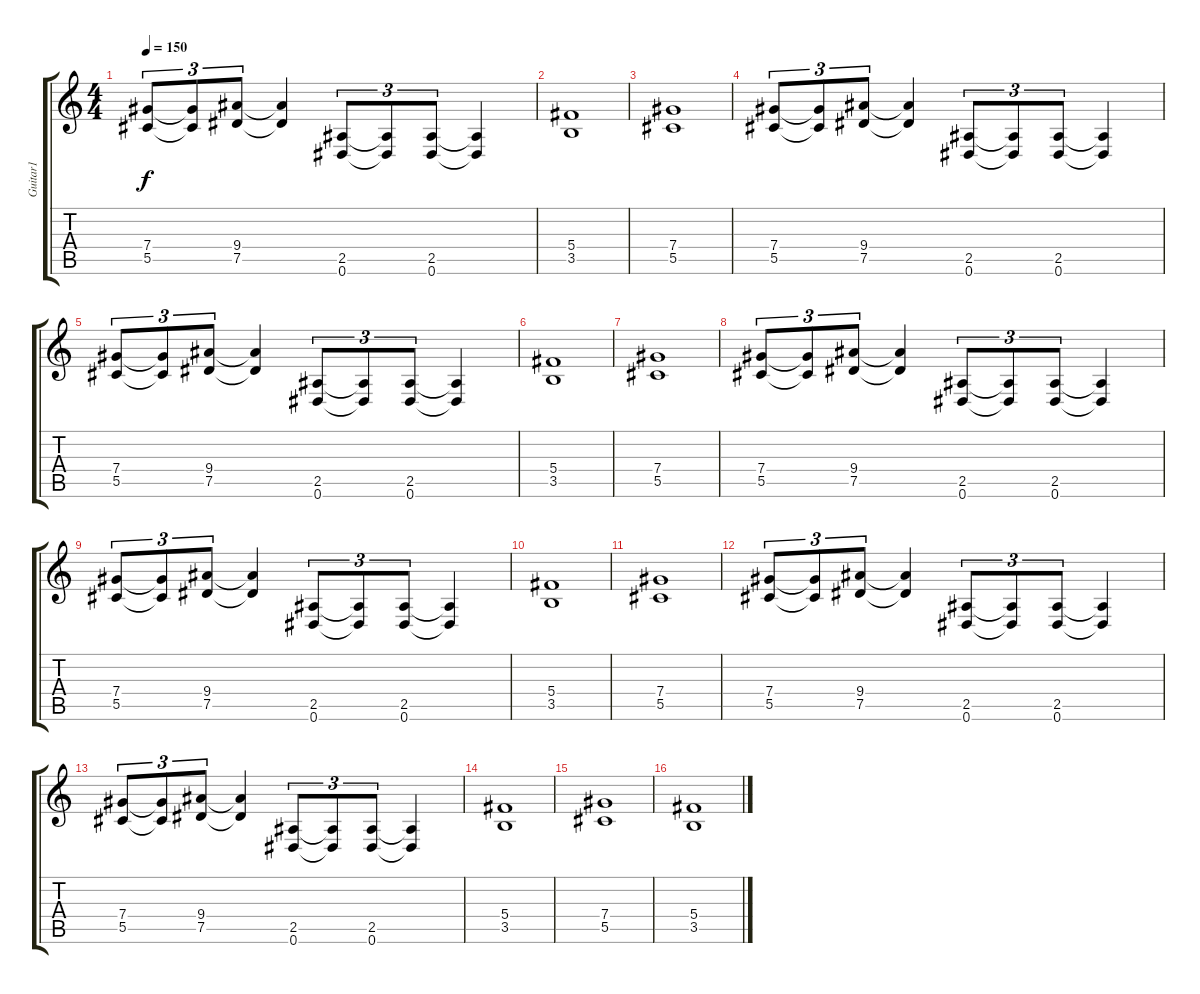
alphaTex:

\track ("Guitar1" "Guitar1") {instrument distortionguitar}
\staff {score tabs}
\tuning (Eb4 Bb3 Gb3 Db3 Ab2 Eb2) {hide}
\ts (4 4)
\tempo 150
\clef g2
\ks c
(7.4 5.5).8{tu (3 2) dy f} (7.4{t} 5.5{t}).8{tu (3 2)} (9.4 7.5).8{tu (3 2)} (9.4{t} 7.5{t}).4 (2.5 0.6).8{tu (3 2)} (2.5{t} 0.6{t}).8{tu (3 2)} (2.5 0.6).8{tu (3 2)} (2.5{t} 0.6{t}).4 |
(5.4 3.5).1 |
(7.4 5.5).1 |
(7.4 5.5).8{tu (3 2)} (7.4{t} 5.5{t}).8{tu (3 2)} (9.4 7.5).8{tu (3 2)} (9.4{t} 7.5{t}).4 (2.5 0.6).8{tu (3 2)} (2.5{t} 0.6{t}).8{tu (3 2)} (2.5 0.6).8{tu (3 2)} (2.5{t} 0.6{t}).4 |
(7.4 5.5).8{tu (3 2)} (7.4{t} 5.5{t}).8{tu (3 2)} (9.4 7.5).8{tu (3 2)} (9.4{t} 7.5{t}).4 (2.5 0.6).8{tu (3 2)} (2.5{t} 0.6{t}).8{tu (3 2)} (2.5 0.6).8{tu (3 2)} (2.5{t} 0.6{t}).4 |
(5.4 3.5).1 |
(7.4 5.5).1 |
(7.4 5.5).8{tu (3 2)} (7.4{t} 5.5{t}).8{tu (3 2)} (9.4 7.5).8{tu (3 2)} (9.4{t} 7.5{t}).4 (2.5 0.6).8{tu (3 2)} (2.5{t} 0.6{t}).8{tu (3 2)} (2.5 0.6).8{tu (3 2)} (2.5{t} 0.6{t}).4 |
(7.4 5.5).8{tu (3 2)} (7.4{t} 5.5{t}).8{tu (3 2)} (9.4 7.5).8{tu (3 2)} (9.4{t} 7.5{t}).4 (2.5 0.6).8{tu (3 2)} (2.5{t} 0.6{t}).8{tu (3 2)} (2.5 0.6).8{tu (3 2)} (2.5{t} 0.6{t}).4 |
(5.4 3.5).1 |
(7.4 5.5).1 |
(7.4 5.5).8{tu (3 2)} (7.4{t} 5.5{t}).8{tu (3 2)} (9.4 7.5).8{tu (3 2)} (9.4{t} 7.5{t}).4 (2.5 0.6).8{tu (3 2)} (2.5{t} 0.6{t}).8{tu (3 2)} (2.5 0.6).8{tu (3 2)} (2.5{t} 0.6{t}).4 |
(7.4 5.5).8{tu (3 2)} (7.4{t} 5.5{t}).8{tu (3 2)} (9.4 7.5).8{tu (3 2)} (9.4{t} 7.5{t}).4 (2.5 0.6).8{tu (3 2)} (2.5{t} 0.6{t}).8{tu (3 2)} (2.5 0.6).8{tu (3 2)} (2.5{t} 0.6{t}).4 |
(5.4 3.5).1 |
(7.4 5.5).1 |
(5.4 3.5).1
